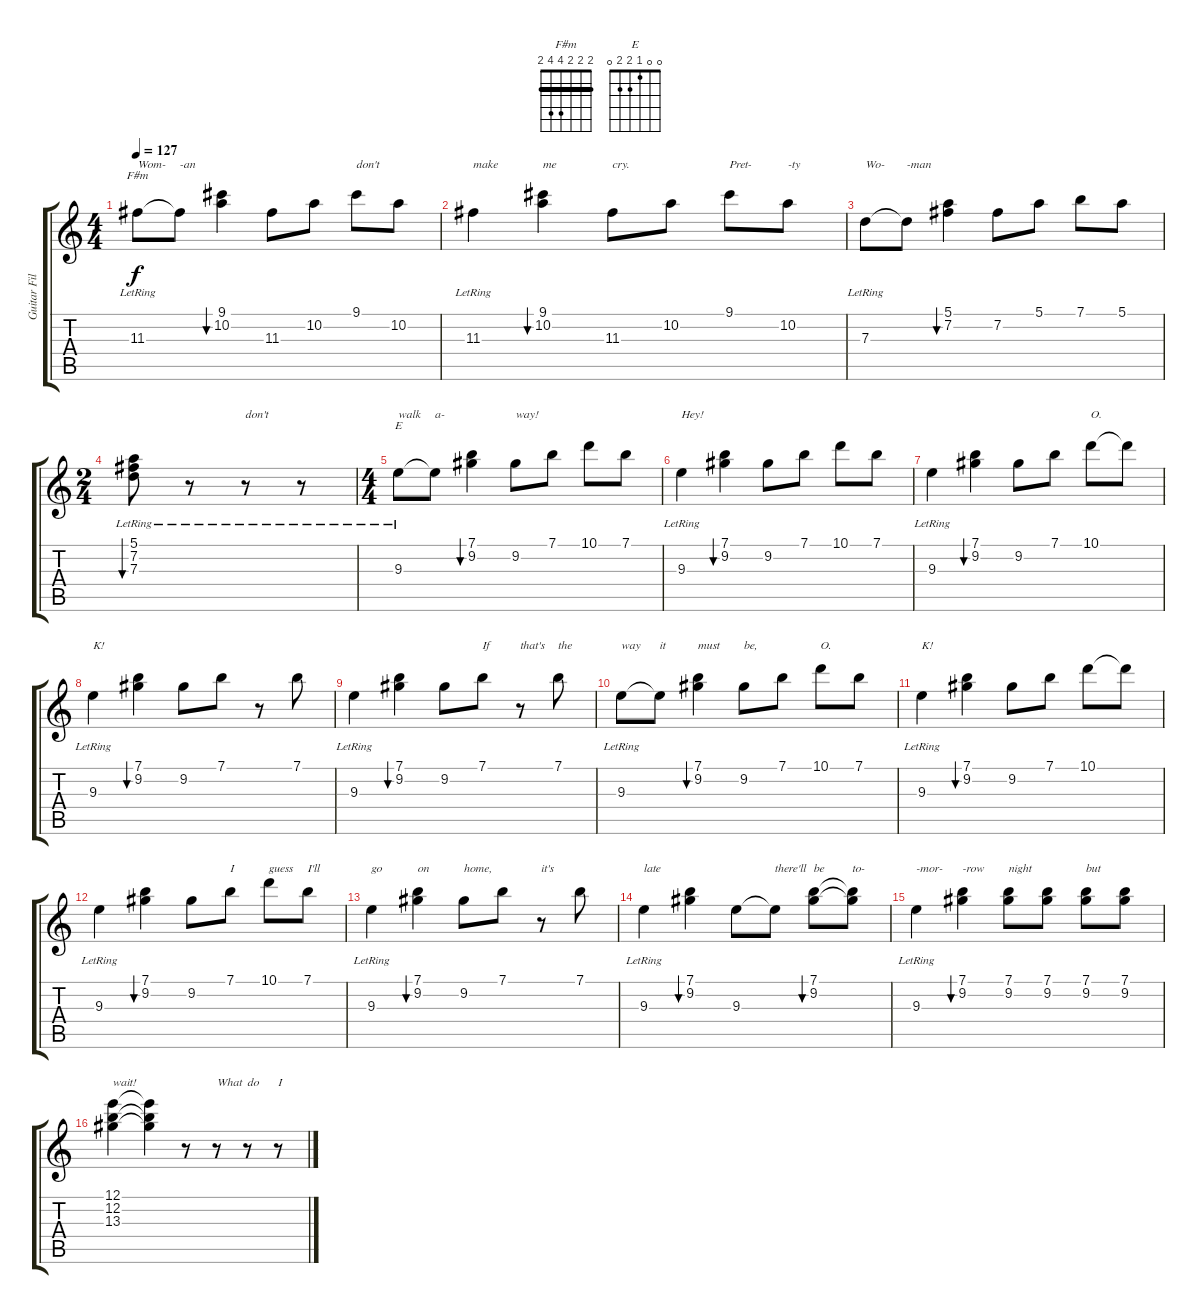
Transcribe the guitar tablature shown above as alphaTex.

\track ("Guitar Fills" "Guitar Fil") {instrument electricguitarjazz}
\staff {score tabs}
\tuning (E4 B3 G3 D3 A2 E2) {hide}
\chord ("F#m" 2 2 2 4 4 2) {barre 2}
\chord ("E" 0 0 1 2 2 0)
\ts (4 4)
\tempo 127
\clef g2
\ks c
11.3{lr}.8{ch "F#m" txt "Wom-" dy f} 11.3{t}.8{txt "-an"} (9.1 10.2).4{bu 120} 11.3.8 10.2.8 9.1.8{txt "don't"} 10.2.8 |
11.3{lr}.4{txt "make"} (9.1 10.2).4{bu 120 txt "me"} 11.3.8{txt "cry."} 10.2.8 9.1.8{txt "Pret-"} 10.2.8{txt "-ty"} |
7.3{lr}.8{txt "Wo-"} 7.3{t}.8{txt "-man"} (5.1 7.2).4{bu 120} 7.2.8 5.1.8 7.1.8 5.1.8 |
\ts (2 4)
(5.1{lr} 7.2{lr} 7.3).8{bu 120} r.8 r.8{txt "don't"} r.8 |
\ts (4 4)
9.3{lr}.8{ch "E" txt "walk"} 9.3{t}.8{txt "a-"} (7.1 9.2).4{bu 120} 9.2.8{txt "way!"} 7.1.8 10.1.8 7.1.8 |
9.3{lr}.4{txt "Hey!"} (7.1 9.2).4{bu 120} 9.2.8 7.1.8 10.1.8 7.1.8 |
9.3{lr}.4 (7.1 9.2).4{bu 120} 9.2.8 7.1.8 10.1.8{txt "O."} 10.1{t}.8 |
9.3{lr}.4{txt "K!"} (7.1 9.2).4{bu 120} 9.2.8 7.1.8 r.8 7.1.8 |
9.3{lr}.4 (7.1 9.2).4{bu 120} 9.2.8 7.1.8{txt "If"} r.8{txt "that's"} 7.1.8{txt "the"} |
9.3{lr}.8{txt "way"} 9.3{t}.8{txt "it"} (7.1 9.2).4{bu 120 txt "must"} 9.2.8{txt "be,"} 7.1.8 10.1.8{txt "O."} 7.1.8 |
9.3{lr}.4{txt "K!"} (7.1 9.2).4{bu 120} 9.2.8 7.1.8 10.1.8 10.1{t}.8 |
9.3{lr}.4 (7.1 9.2).4{bu 120} 9.2.8 7.1.8{txt "I"} 10.1.8{txt "guess"} 7.1.8{txt "I'll"} |
9.3{lr}.4{txt "go"} (7.1 9.2).4{bu 120 txt "on"} 9.2.8{txt "home,"} 7.1.8 r.8{txt "it's"} 7.1.8 |
9.3{lr}.4{txt "late"} (7.1 9.2).4{bu 120} 9.3.8 9.3{t}.8{txt "there'll"} (7.1 9.2).8{bu 120 txt "be"} (7.1{t} 9.2{t}).8{txt "to-"} |
9.3{lr}.4{txt "-mor-"} (7.1 9.2).4{bu 120 txt "-row"} (7.1 9.2).8{txt "night"} (7.1 9.2).8 (7.1 9.2).8{txt "but"} (7.1 9.2).8 |
(12.1 12.2 13.3).4{txt "wait!"} (12.1{t} 12.2{t} 13.3{t}).4 r.8 r.8{txt "What"} r.8{txt "do"} r.8{txt "I"}
